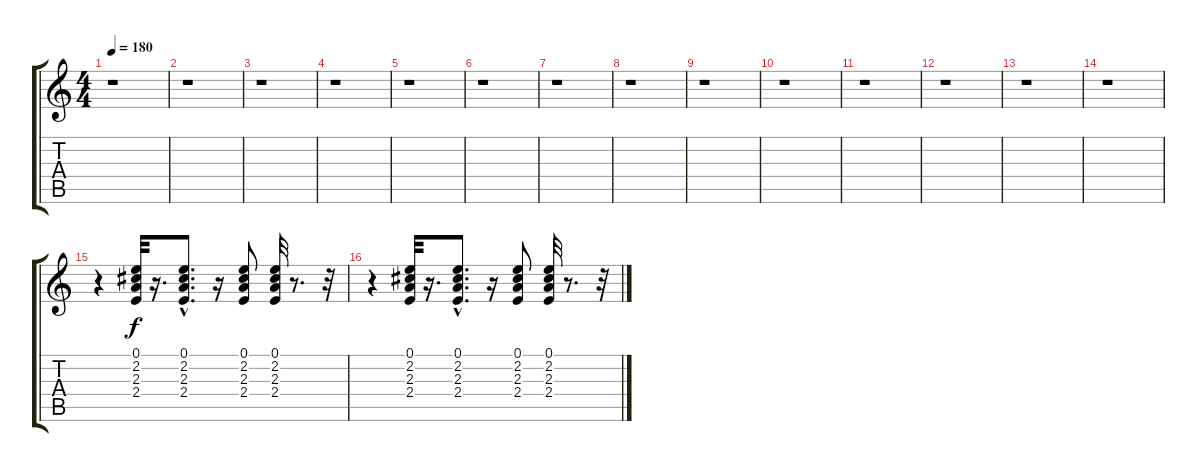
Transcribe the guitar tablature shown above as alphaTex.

\track "" {instrument electricguitarclean}
\staff {score tabs}
\tuning (E4 B3 G3 D3 A2 E2) {hide}
\ts (4 4)
\tempo 180
\clef g2
\ks c
r.1{dy f} |
r.1 |
r.1 |
r.1 |
r.1 |
r.1 |
r.1 |
r.1 |
r.1 |
r.1 |
r.1 |
r.1 |
r.1 |
r.1 |
r.4 (0.1 2.2 2.3 2.4).32 r.16{d} (0.1{hac} 2.2{hac} 2.3{hac} 2.4{hac}).8{d} r.16 (0.1 2.2 2.3 2.4).8 (0.1 2.2 2.3 2.4).32 r.8{d} r.32 |
r.4 (0.1 2.2 2.3 2.4).32 r.16{d} (0.1{hac} 2.2{hac} 2.3{hac} 2.4{hac}).8{d} r.16 (0.1 2.2 2.3 2.4).8 (0.1 2.2 2.3 2.4).32 r.8{d} r.32
